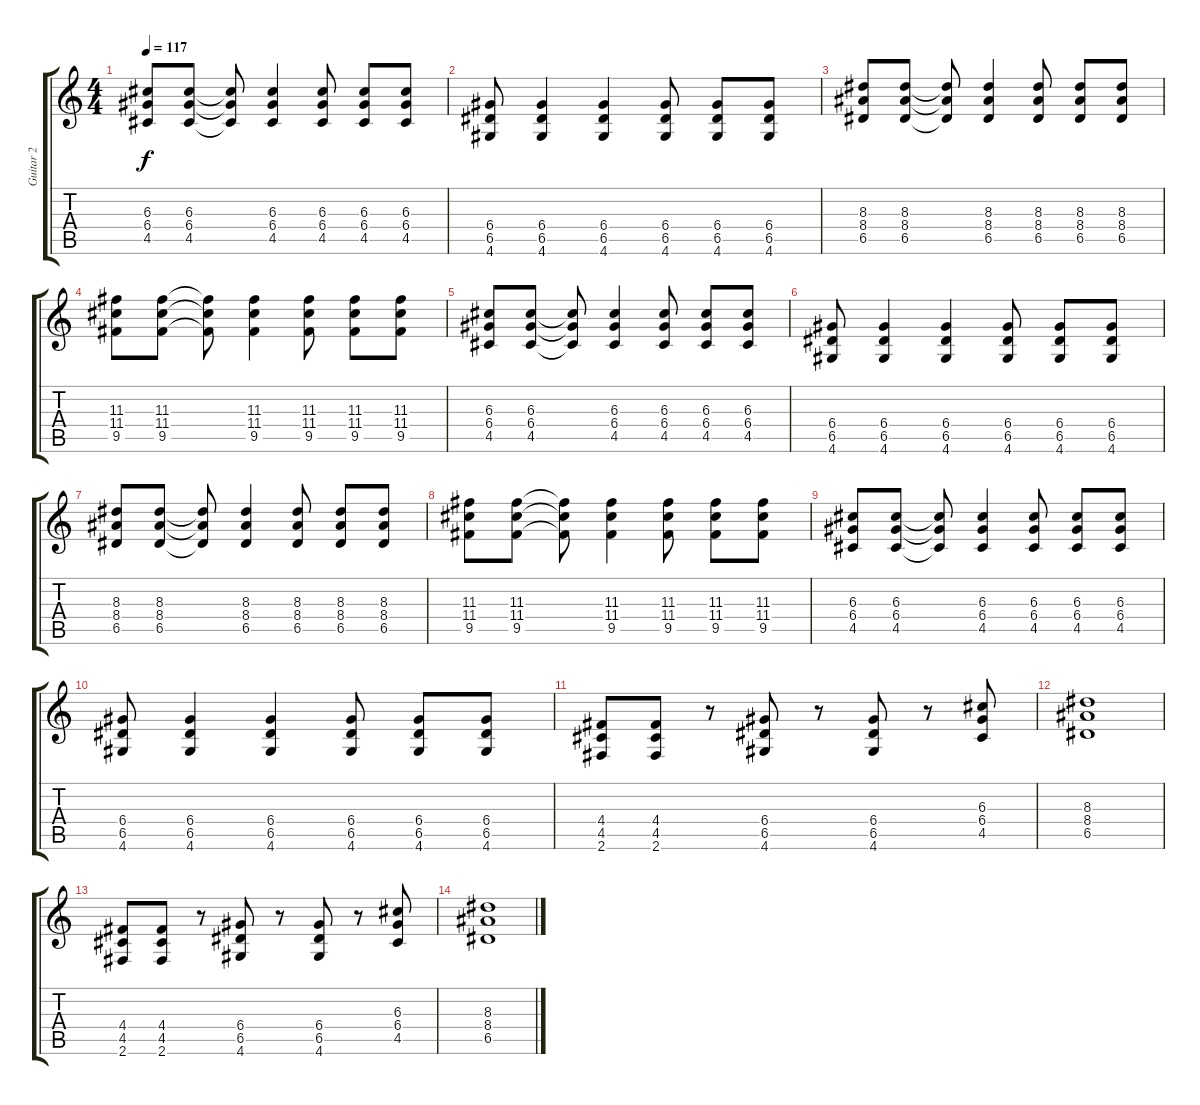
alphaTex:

\track ("Guitar 2" "Guitar 2") {instrument electricguitarclean}
\staff {score tabs}
\tuning (E4 B3 G3 D3 A2 E2) {hide}
\ts (4 4)
\tempo 117
\clef g2
\ks c
(6.3 6.4 4.5).8{dy f} (6.3 6.4 4.5).8 (6.3{t} 6.4{t} 4.5{t}).8 (6.3 6.4 4.5).4 (6.3 6.4 4.5).8 (6.3 6.4 4.5).8 (6.3 6.4 4.5).8 |
(6.4 6.5 4.6).8 (6.4 6.5 4.6).4 (6.4 6.5 4.6).4 (6.4 6.5 4.6).8 (6.4 6.5 4.6).8 (6.4 6.5 4.6).8 |
(8.3 8.4 6.5).8{instrument overdrivenguitar} (8.3 8.4 6.5).8 (8.3{t} 8.4{t} 6.5{t}).8 (8.3 8.4 6.5).4 (8.3 8.4 6.5).8 (8.3 8.4 6.5).8 (8.3 8.4 6.5).8 |
(11.3 11.4 9.5).8 (11.3 11.4 9.5).8 (11.3{t} 11.4{t} 9.5{t}).8 (11.3 11.4 9.5).4 (11.3 11.4 9.5).8 (11.3 11.4 9.5).8 (11.3 11.4 9.5).8 |
(6.3 6.4 4.5).8 (6.3 6.4 4.5).8 (6.3{t} 6.4{t} 4.5{t}).8 (6.3 6.4 4.5).4 (6.3 6.4 4.5).8 (6.3 6.4 4.5).8 (6.3 6.4 4.5).8 |
(6.4 6.5 4.6).8 (6.4 6.5 4.6).4 (6.4 6.5 4.6).4 (6.4 6.5 4.6).8 (6.4 6.5 4.6).8 (6.4 6.5 4.6).8 |
(8.3 8.4 6.5).8{instrument overdrivenguitar} (8.3 8.4 6.5).8 (8.3{t} 8.4{t} 6.5{t}).8 (8.3 8.4 6.5).4 (8.3 8.4 6.5).8 (8.3 8.4 6.5).8 (8.3 8.4 6.5).8 |
(11.3 11.4 9.5).8 (11.3 11.4 9.5).8 (11.3{t} 11.4{t} 9.5{t}).8 (11.3 11.4 9.5).4 (11.3 11.4 9.5).8 (11.3 11.4 9.5).8 (11.3 11.4 9.5).8 |
(6.3 6.4 4.5).8 (6.3 6.4 4.5).8 (6.3{t} 6.4{t} 4.5{t}).8 (6.3 6.4 4.5).4 (6.3 6.4 4.5).8 (6.3 6.4 4.5).8 (6.3 6.4 4.5).8 |
(6.4 6.5 4.6).8 (6.4 6.5 4.6).4 (6.4 6.5 4.6).4 (6.4 6.5 4.6).8 (6.4 6.5 4.6).8 (6.4 6.5 4.6).8 |
(4.4 4.5 2.6).8 (4.4 4.5 2.6).8 r.8 (6.4 6.5 4.6).8 r.8 (6.4 6.5 4.6).8 r.8 (6.3 6.4 4.5).8 |
(8.3 8.4 6.5).1 |
(4.4 4.5 2.6).8 (4.4 4.5 2.6).8 r.8 (6.4 6.5 4.6).8 r.8 (6.4 6.5 4.6).8 r.8 (6.3 6.4 4.5).8 |
(8.3 8.4 6.5).1
